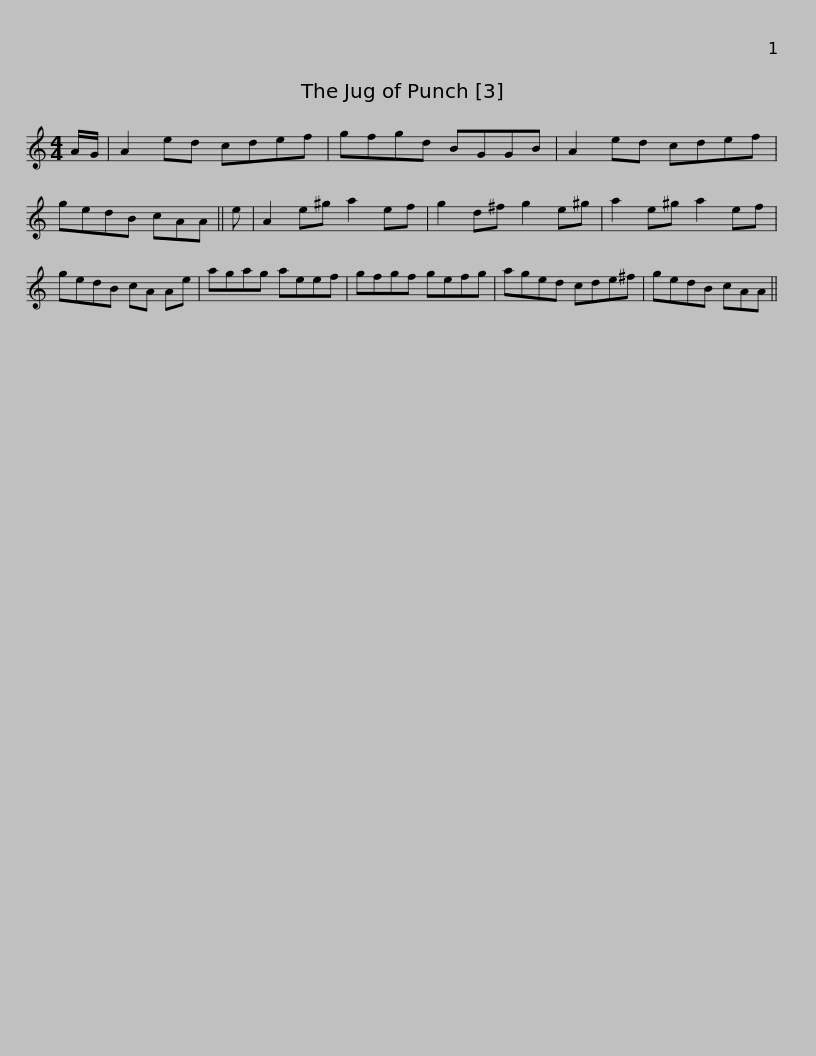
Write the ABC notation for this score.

X:1
L:1/8
M:4/4
I:linebreak $
K:C
V:1 treble
V:1
 A/G/ | A2 ed cdef | gfgd BGGB | A2 ed cdef | gedB cAA || %5
 e | A2 e^g a2 ef |$ g2 d^f g2 e^g | a2 e^g a2 ef | gedB cA Ae | %10
 agag aeef | gfgf gefg |$ aged cde^f | gedB cAA || %14
